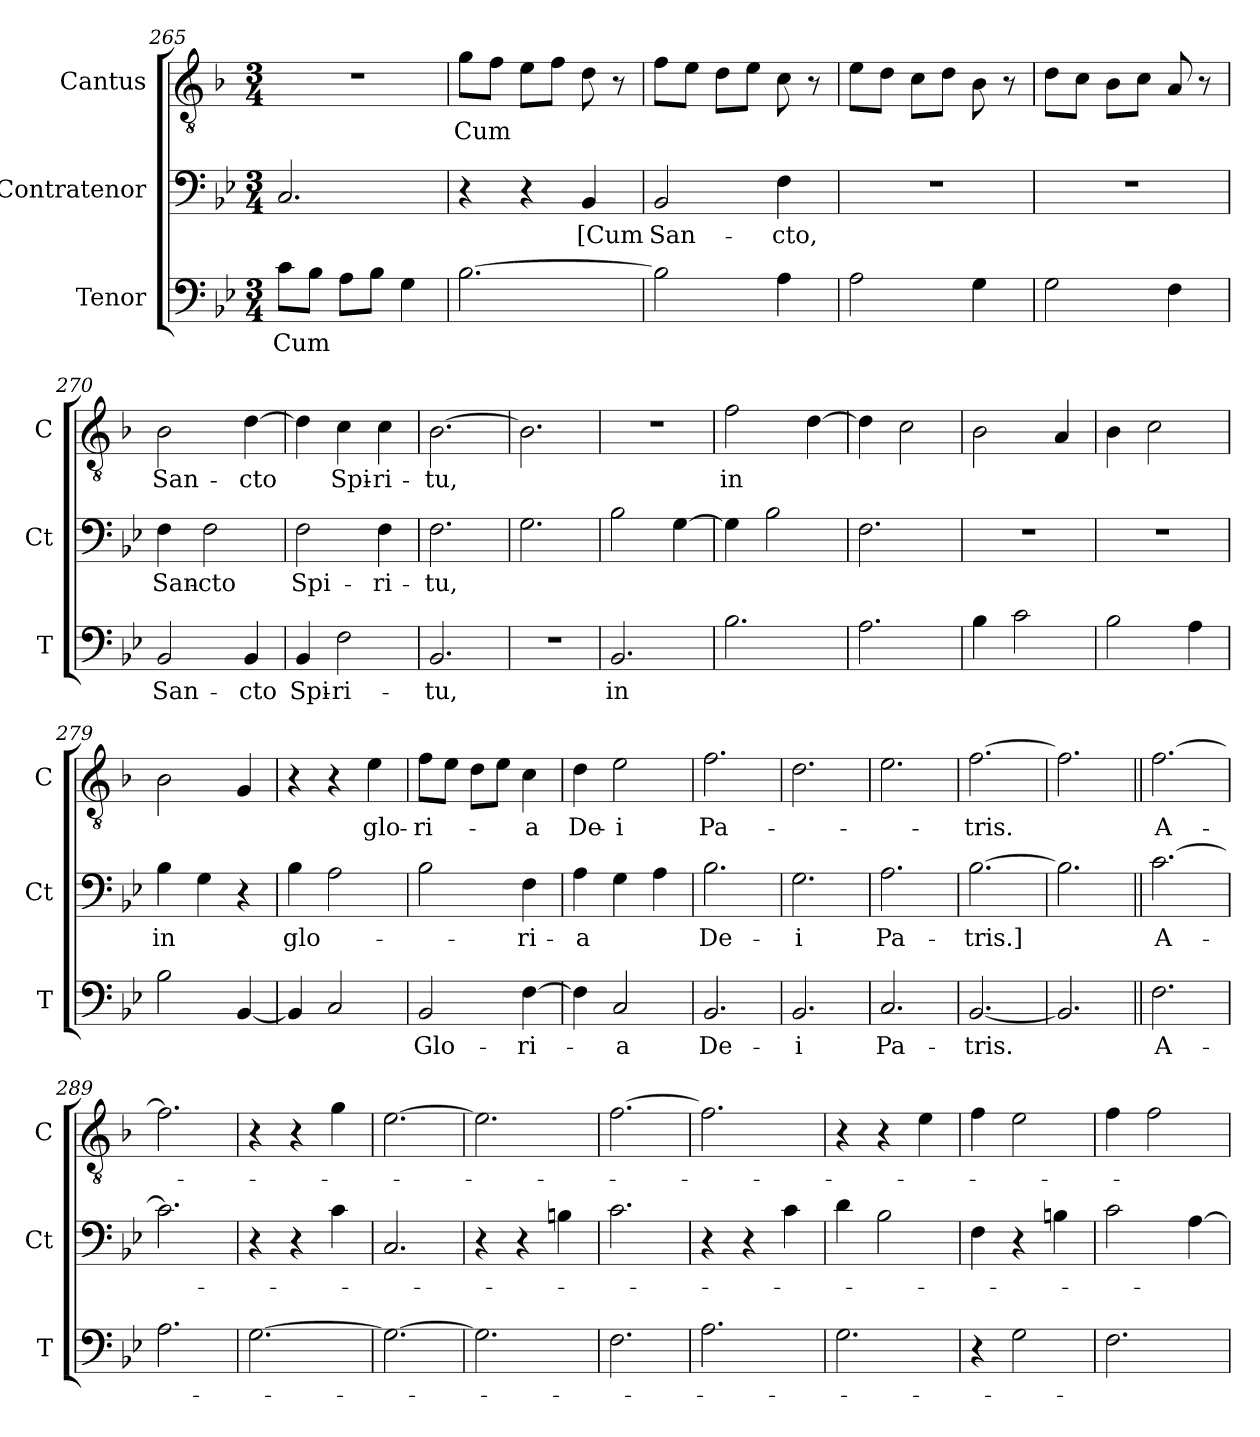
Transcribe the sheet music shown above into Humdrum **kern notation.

**kern	**text	**kern	**text	**kern	**text
*part3	*part3	*part2	*part2	*part1	*part1
*staff3	*staff3	*staff2	*staff2	*staff1	*staff1
*I"Tenor	*	*I"Contratenor	*	*I"Cantus	*
*I'T	*	*I'Ct	*	*I'C	*
*clefF4	*	*clefF4	*	*clefGv2	*
*k[b-e-]	*	*k[b-e-]	*	*k[b-]	*
*B-:	*	*B-:	*	*F:	*
*M3/4	*	*M3/4	*	*M3/4	*
=265	=265	=265	=265	=265	=265
8c\L	Cum	2.C/	.	2.r	.
8B-\J	.	.	.	.	.
8A\L	.	.	.	.	.
8B-\J	.	.	.	.	.
4G\	.	.	.	.	.
=266	=266	=266	=266	=266	=266
[2.B-\	.	4r	.	8g\L	Cum
.	.	.	.	8f\J	.
.	.	4r	.	8e\L	.
.	.	.	.	8f\J	.
.	.	4BB-/	[Cum	8d\	.
.	.	.	.	8r	.
=267	=267	=267	=267	=267	=267
2B-\]	.	2BB-/	San-	8f\L	.
.	.	.	.	8e\J	.
.	.	.	.	8d\L	.
.	.	.	.	8e\J	.
4A\	.	4F\	-cto,	8c\	.
.	.	.	.	8r	.
=268	=268	=268	=268	=268	=268
2A\	.	2.r	.	8e\L	.
.	.	.	.	8d\J	.
.	.	.	.	8c\L	.
.	.	.	.	8d\J	.
4G\	.	.	.	8B-\	.
.	.	.	.	8r	.
=269	=269	=269	=269	=269	=269
2G\	.	2.r	.	8d\L	.
.	.	.	.	8c\J	.
.	.	.	.	8B-\L	.
.	.	.	.	8c\J	.
4F\	.	.	.	8A/	.
.	.	.	.	8r	.
=270	=270	=270	=270	=270	=270
2BB-/	San-	4F\	San-	2B-\	San-
.	.	2F\	-cto	.	.
4BB-/	-cto	.	.	[4d\	-cto
=271	=271	=271	=271	=271	=271
4BB-/	Spi-	2F\	Spi-	4d\]	.
2F\	-ri-	.	.	4c\	Spi-
.	.	4F\	-ri-	4c\	-ri-
=272	=272	=272	=272	=272	=272
2.BB-/	-tu,	2.F\	-tu,	[2.B-\	-tu,
=273	=273	=273	=273	=273	=273
2.r	.	2.G\	.	2.B-\]	.
=274	=274	=274	=274	=274	=274
2.BB-/	in	2B-\	.	2.r	.
.	.	[4G\	.	.	.
!!LO:LB:g=z
=275	=275	=275	=275	=275	=275
2.B-\	.	4G\]	.	2f\	in
.	.	2B-\	.	.	.
.	.	.	.	[4d\	.
=276	=276	=276	=276	=276	=276
2.A\	.	2.F\	.	4d\]	.
.	.	.	.	2c\	.
=277	=277	=277	=277	=277	=277
4B-\	.	2.r	.	2B-\	.
2c\	.	.	.	.	.
.	.	.	.	4A/	.
=278	=278	=278	=278	=278	=278
2B-\	.	2.r	.	4B-\	.
.	.	.	.	2c\	.
4A\	.	.	.	.	.
=279	=279	=279	=279	=279	=279
2B-\	.	4B-\	in	2B-\	.
.	.	4G\	.	.	.
[4BB-/	.	4r	.	4G/	.
=280	=280	=280	=280	=280	=280
4BB-/]	.	4B-\	glo-	4r	.
2C/	.	2A\	.	4r	.
.	.	.	.	4e\	glo-
=281	=281	=281	=281	=281	=281
2BB-/	Glo-	2B-\	.	8f\L	-ri-
.	.	.	.	8e\J	.
.	.	.	.	8d\L	.
.	.	.	.	8e\J	.
[4F\	-ri-	4F\	-ri-	4c\	-a
=282	=282	=282	=282	=282	=282
4F\]	.	4A\	-a	4d\	De-
2C/	-a	4G\	.	2e\	-i
.	.	4A\	.	.	.
=283	=283	=283	=283	=283	=283
2.BB-/	De-	2.B-\	De-	2.f\	Pa-
=284	=284	=284	=284	=284	=284
2.BB-/	-i	2.G\	-i	2.d\	.
=285	=285	=285	=285	=285	=285
2.C/	Pa-	2.A\	Pa-	2.e\	.
=286	=286	=286	=286	=286	=286
[2.BB-/	-tris.	[2.B-\	-tris.]	[2.f\	-tris.
=287	=287	=287	=287	=287	=287
2.BB-/]	.	2.B-\]	.	2.f\]	.
=288||	=288||	=288||	=288||	=288||	=288||
2.F\	A-	[2.c\	A-	[2.f\	A-
=289	=289	=289	=289	=289	=289
2.A\	.	2.c\]	.	2.f\]	.
=290	=290	=290	=290	=290	=290
[2.G\	.	4r	.	4r	.
.	.	4r	.	4r	.
.	.	4c\	.	4g\	.
=291	=291	=291	=291	=291	=291
2.G\_	.	2.C/	.	[2.e\	.
=292	=292	=292	=292	=292	=292
2.G\]	.	4r	.	2.e\]	.
.	.	4r	.	.	.
.	.	4Bn\	.	.	.
=293	=293	=293	=293	=293	=293
2.F\	.	2.c\	.	[2.f\	.
!!LO:LB:g=z
=294	=294	=294	=294	=294	=294
2.A\	.	4r	.	2.f\]	.
.	.	4r	.	.	.
.	.	4c\	.	.	.
=295	=295	=295	=295	=295	=295
2.G\	.	4d\	.	4r	.
.	.	2B-\	.	4r	.
.	.	.	.	4e\	.
=296	=296	=296	=296	=296	=296
4r	.	4F\	.	4f\	.
2G\	.	4r	.	2e\	.
.	.	4Bn\	.	.	.
=297	=297	=297	=297	=297	=297
2.F\	.	2c\	.	4f\	.
.	.	.	.	2f\	.
.	.	[4A\	.	.	.
=	=	=	=	=	=
*-	*-	*-	*-	*-	*-
